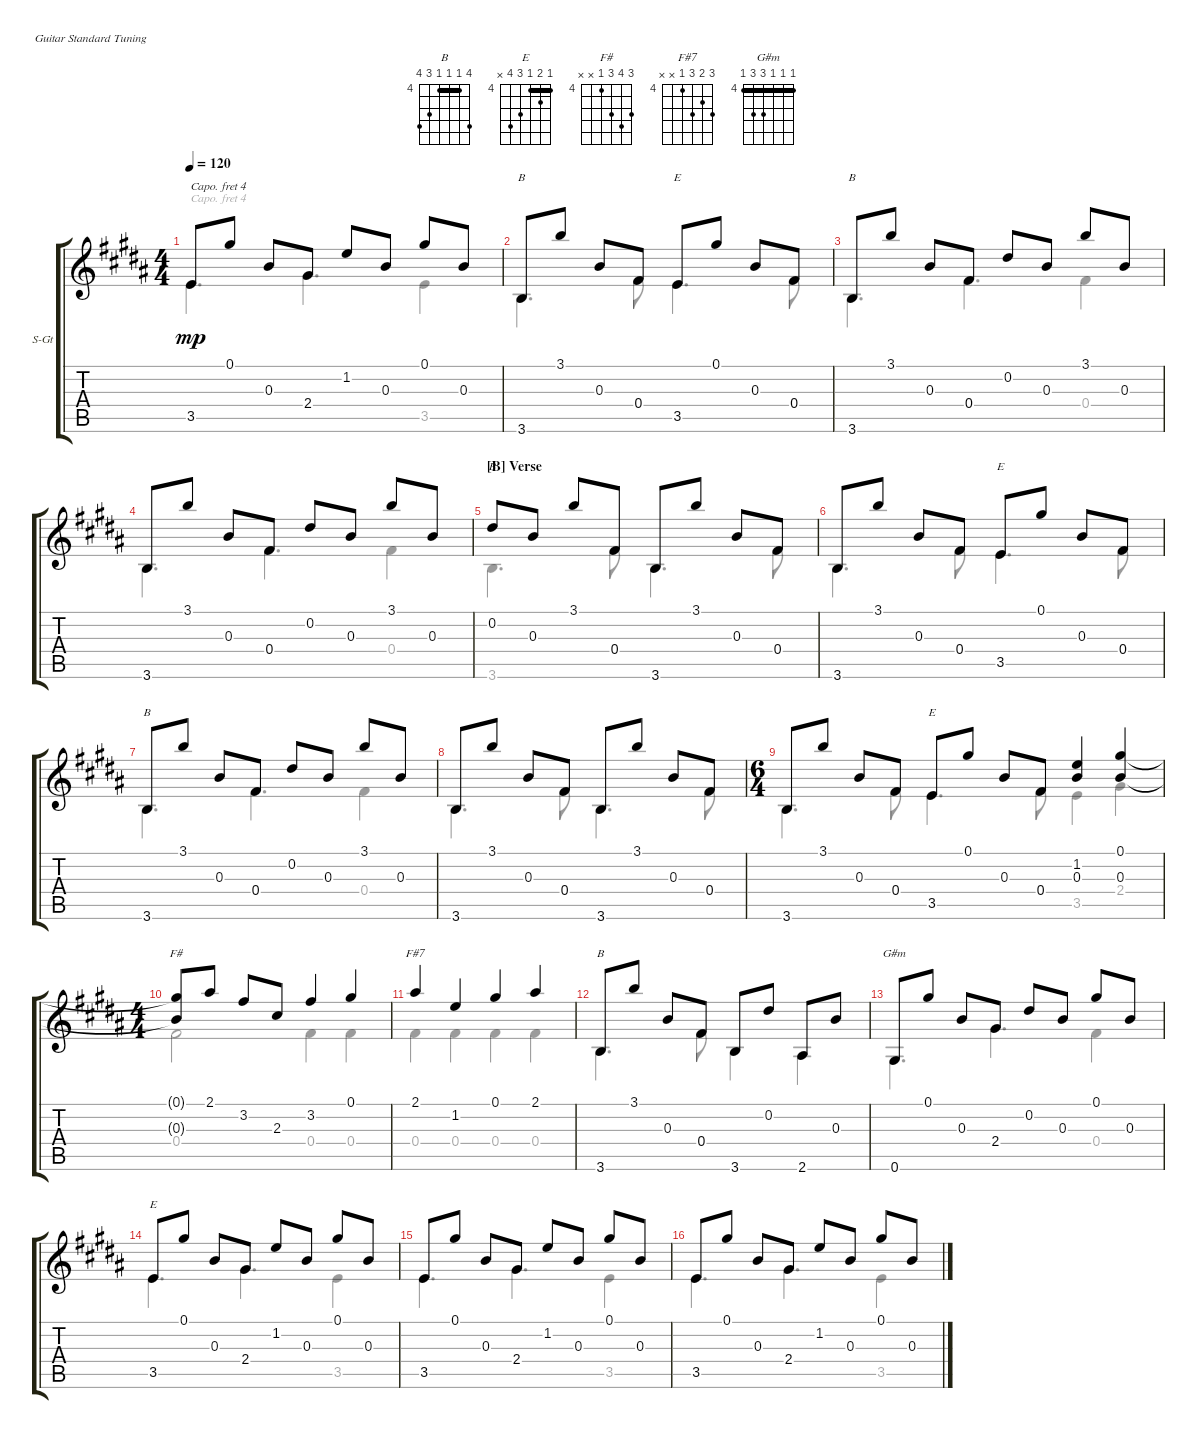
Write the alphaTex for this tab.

\defaultSystemsLayout 4
\bracketExtendMode groupsimilarinstruments
\firstSystemTrackNameOrientation horizontal
\otherSystemsTrackNameOrientation horizontal
\track ("Paul's Guitar" "S-Gt") {instrument acousticguitarsteel}
\staff {score tabs}
\capo 4
\tuning (E4 B3 G3 D3 A2 E2)
\chord ("B" 7 4 4 4 6 7) {firstfret 4 barre (4 4)}
\chord ("E" 4 5 4 6 7 x) {firstfret 4 barre 4}
\chord ("F#" 6 7 6 4 x x) {firstfret 4}
\chord ("F#7" 6 5 6 4 x x) {firstfret 4}
\chord ("G#m" 4 4 4 6 6 4) {firstfret 4 barre (4 4 4)}
\voice
\ts (4 4)
\tempo 120
\clef g2
\ks b
3.5.8{dy mp} 0.1.8 0.3.8 2.4.8 1.2.8 0.3.8 0.1.8 0.3.8 |
3.6.8{ch "B"} 3.1.8 0.3.8 0.4.8 3.5.8{ch "E"} 0.1.8 0.3.8 0.4.8 |
3.6.8{ch "B"} 3.1.8 0.3.8 0.4.8 0.2.8 0.3.8 3.1.8 0.3.8 |
3.6.8 3.1.8 0.3.8 0.4.8 0.2.8 0.3.8 3.1.8 0.3.8 |
\section ("B" "Verse")
0.2.8{ch "B"} 0.3.8 3.1.8 0.4.8 3.6.8 3.1.8 0.3.8 0.4.8 |
3.6.8 3.1.8 0.3.8 0.4.8 3.5.8{ch "E"} 0.1.8 0.3.8 0.4.8 |
3.6.8{ch "B"} 3.1.8 0.3.8 0.4.8 0.2.8 0.3.8 3.1.8 0.3.8 |
3.6.8 3.1.8 0.3.8 0.4.8 3.6.8 3.1.8 0.3.8 0.4.8 |
\ts (6 4)
3.6.8 3.1.8 0.3.8 0.4.8 3.5.8{ch "E"} 0.1.8 0.3.8 0.4.8 (1.2 0.3).4 (0.1 0.3).4 |
\ts (4 4)
(0.1{t} 0.3{t}).8{ch "F#"} 2.1.8 3.2.8 2.3.8 3.2.4 0.1.4 |
2.1.4{ch "F#7"} 1.2.4 0.1.4 2.1.4 |
3.6.8{ch "B"} 3.1.8 0.3.8 0.4.8 3.6.8 0.2.8 2.6.8 0.3.8 |
0.6.8{ch "G#m"} 0.1.8 0.3.8 2.4.8 0.2.8 0.3.8 0.1.8 0.3.8 |
3.5.8{ch "E"} 0.1.8 0.3.8 2.4.8 1.2.8 0.3.8 0.1.8 0.3.8 |
3.5.8 0.1.8 0.3.8 2.4.8 1.2.8 0.3.8 0.1.8 0.3.8 |
3.5.8 0.1.8 0.3.8 2.4.8 1.2.8 0.3.8 0.1.8 0.3.8
\voice
\clef g2
\ottava regular
\simile none
\ks b
3.5.4{d dy mp} 2.4.4{d} 3.5.4 |
3.6.4{d} 0.4.8 3.5.4{d} 0.4.8 |
3.6.4{d} 0.4.4{d} 0.4.4 |
3.6.4{d} 0.4.4{d} 0.4.4 |
3.6.4{d} 0.4.8 3.6.4{d} 0.4.8 |
3.6.4{d} 0.4.8 3.5.4{d} 0.4.8 |
3.6.4{d} 0.4.4{d} 0.4.4 |
3.6.4{d} 0.4.8 3.6.4{d} 0.4.8 |
3.6.4{d} 0.4.8 3.5.4{d} 0.4.8 3.5.4 2.4.4 |
0.4.2 0.4.4 0.4.4 |
0.4.4 0.4.4 0.4.4 0.4.4 |
3.6.4{d} 0.4.8 3.6.4 2.6.4 |
0.6.4{d} 2.4.4{d} 0.4.4 |
3.5.4{d} 2.4.4{d} 3.5.4 |
3.5.4{d} 2.4.4{d} 3.5.4 |
3.5.4{d} 2.4.4{d} 3.5.4
